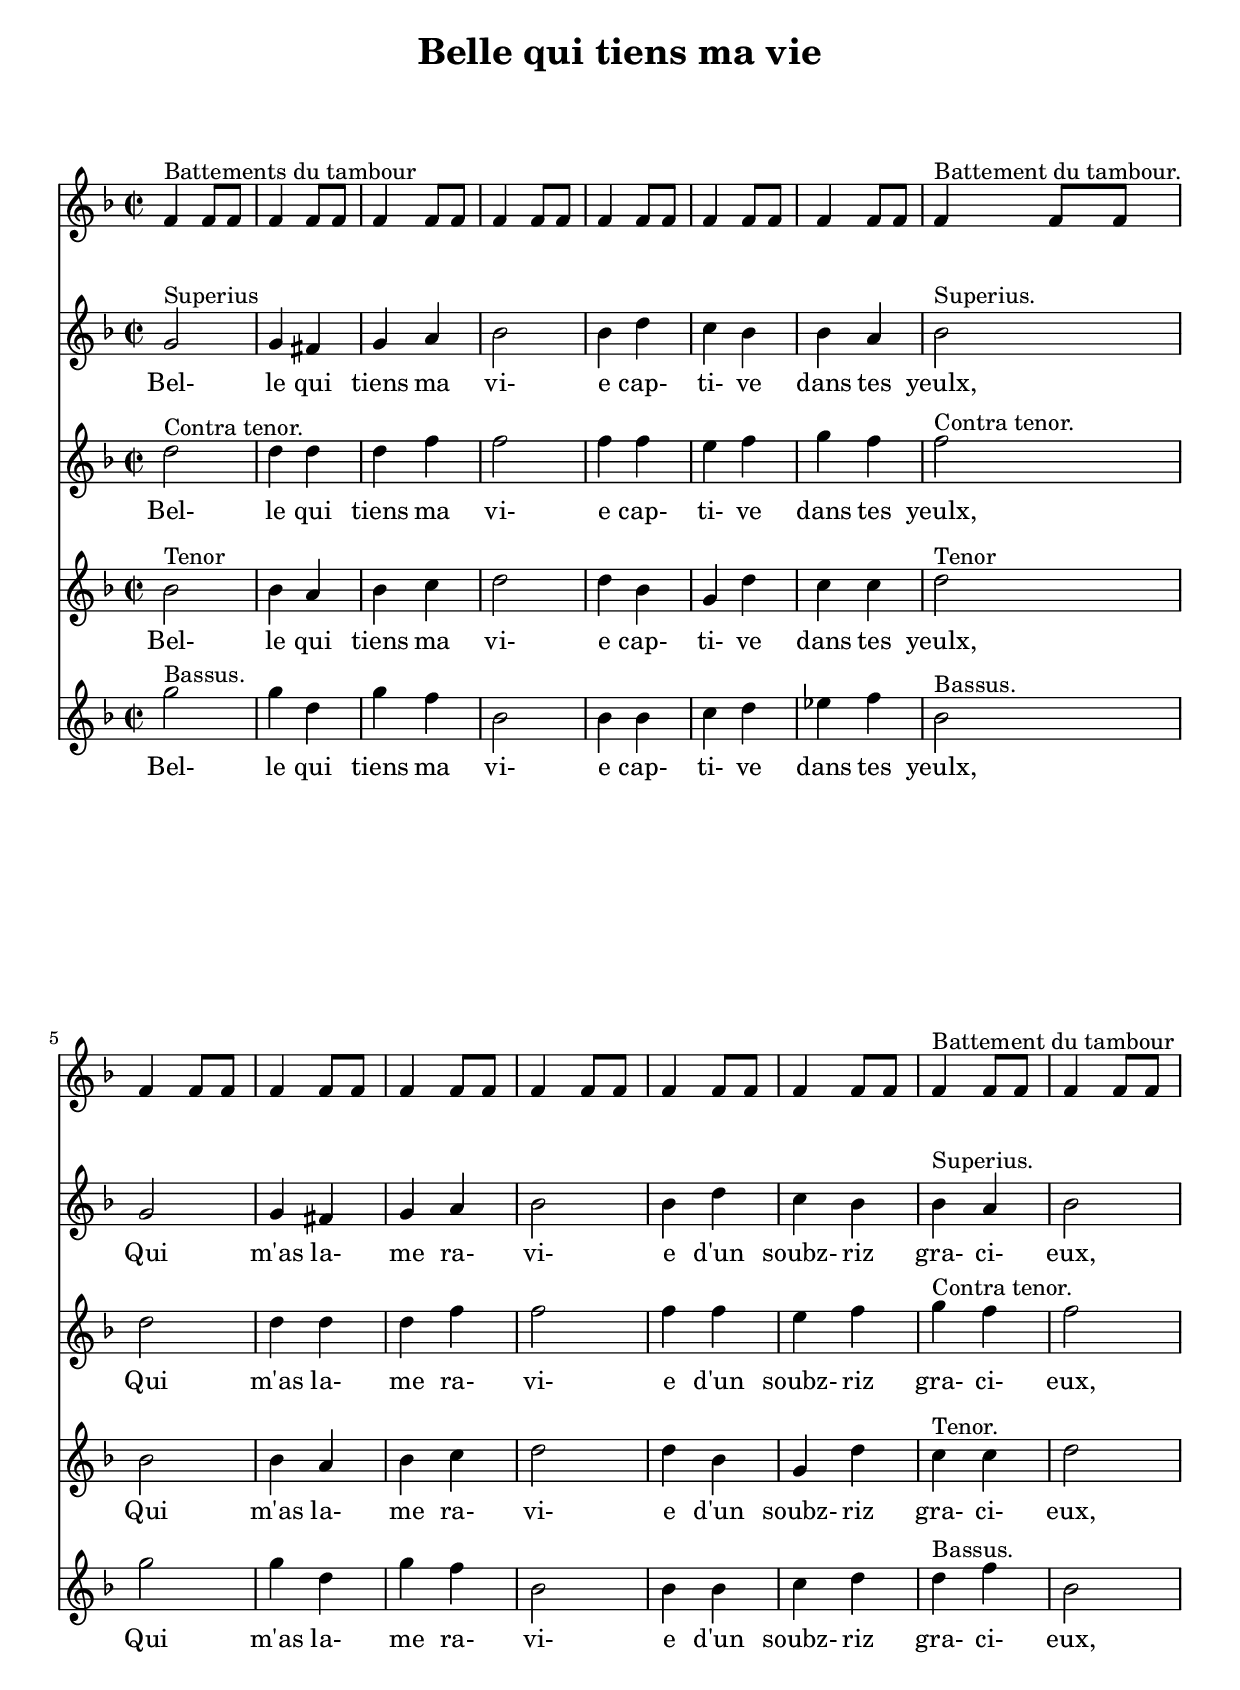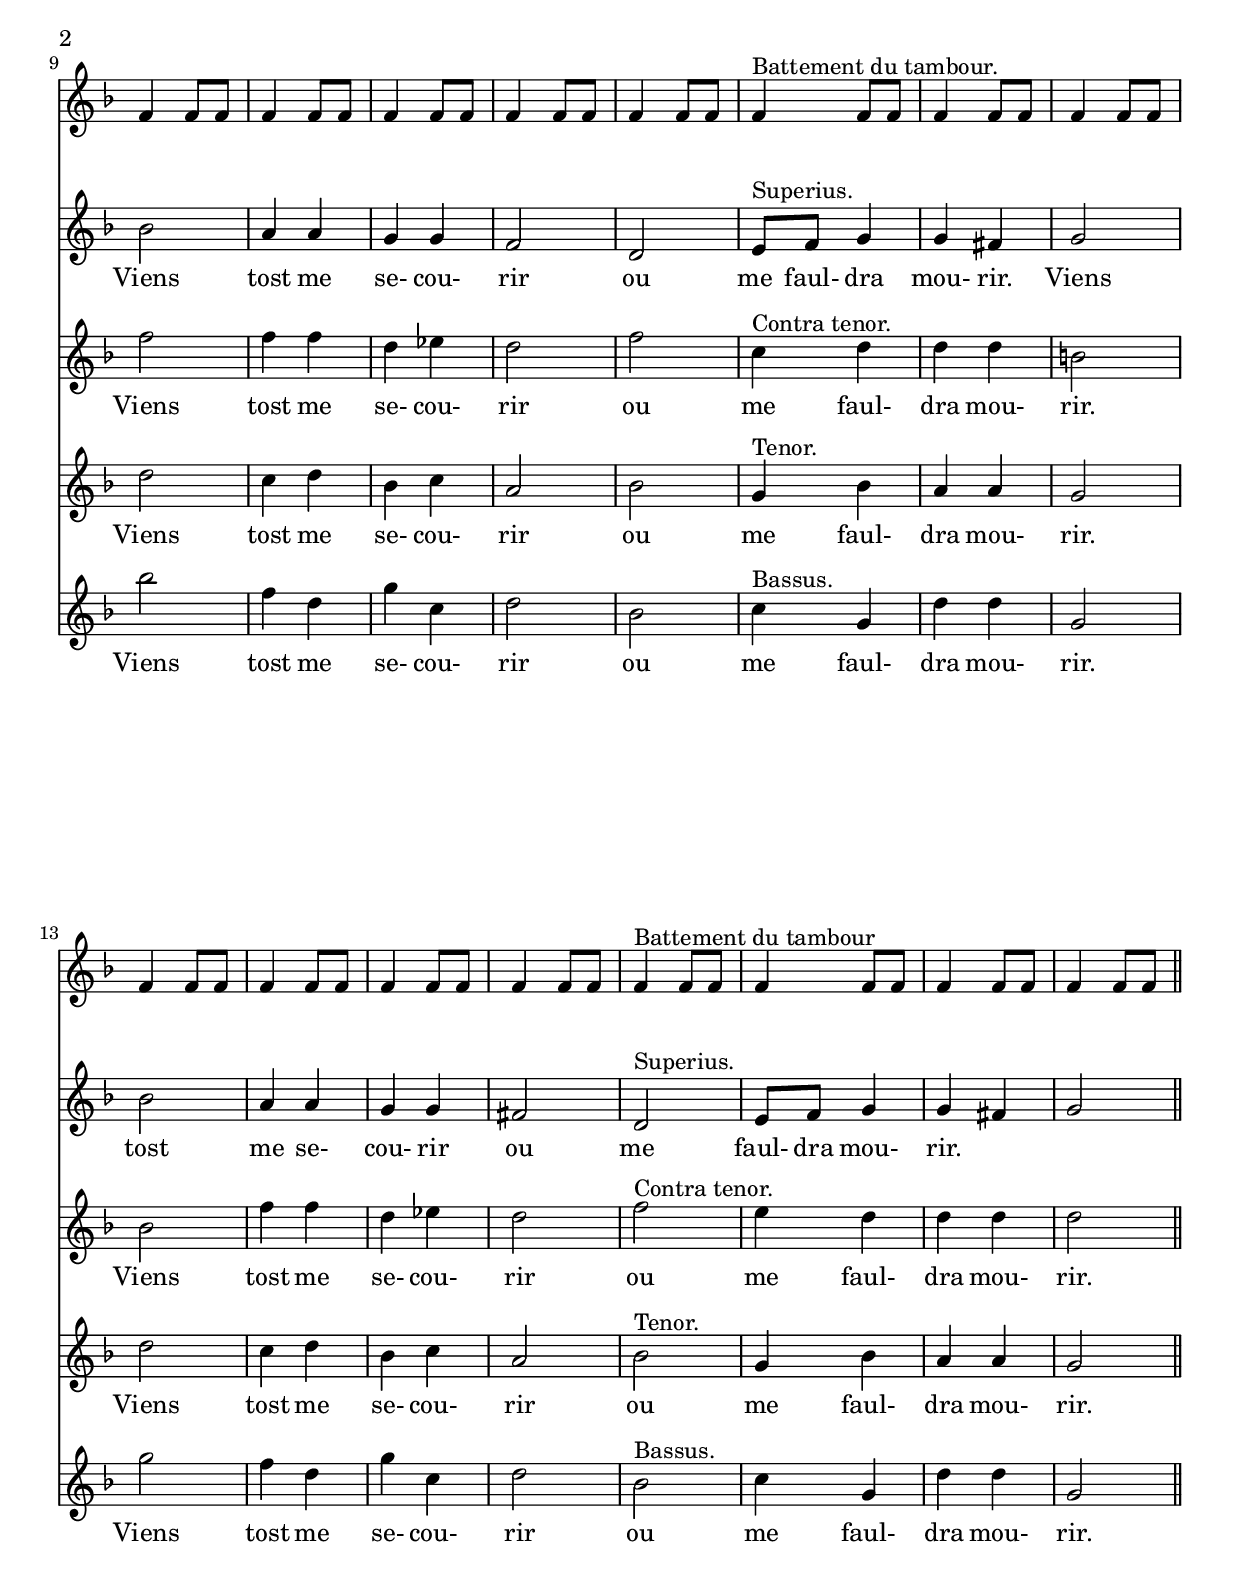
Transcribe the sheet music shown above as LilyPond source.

\version "2.7.40"
\header {
	crossRefNumber = "1"
	footnotes = ""
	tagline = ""
	title = "Belle qui tiens ma vie"
}
wordsCVA = \lyricmode {
Bel- le qui tiens ma vi- e cap- ti- ve dans tes 
yeulx, Qui m'as la- me ra- vi- e d'un soubz- riz  
gra- ci- eux, Viens tost me se- cou- rir ou  
me_  faul- dra mou- rir. Viens tost me se- cou- rir  
ou me_  faul- dra mou- rir.  
}
wordsDVA = \lyricmode {
Bel- le qui tiens ma vi- e cap- ti- ve dans tes 
yeulx, Qui m'as la- me ra- vi- e d'un soubz- riz  
gra- ci- eux, Viens tost me se- cou- rir ou  
me faul- dra mou- rir. Viens tost me se- cou- rir  ou me faul- dra mou- rir.  
}
wordsEVA = \lyricmode {
Bel- le qui tiens ma vi- e cap- ti- ve dans tes 
yeulx, Qui m'as la- me ra- vi- e d'un soubz- riz  
gra- ci- eux, Viens tost me se- cou- rir ou  
me faul- dra mou- rir. Viens tost me se- cou- rir  ou me faul- dra mou- rir.  
}
wordsFVA = \lyricmode {
Bel- le qui tiens ma vi- e cap- ti- ve dans tes 
yeulx, Qui m'as la- me ra- vi- e d'un soubz- riz  
gra- ci- eux, Viens tost me se- cou- rir ou  
me faul- dra mou- rir. Viens tost me se- cou- rir  ou me faul- dra mou- rir.  
}
voiceB =  {
\set Score.defaultBarType = ""

    f'4 ^"Battements du tambour"   f'8    f'8    \bar "|"   f'4    f'8    f'8   
 \bar "|"   f'4    f'8    f'8    \bar "|"   f'4    f'8    f'8    \bar "|"   f'4 
   f'8    f'8    \bar "|"   f'4    f'8    f'8    \bar "|"   f'4      f'8    f'8 
   \bar "|"       f'4 ^"Battement du tambour."   f'8    f'8    \bar "|"   f'4   
 f'8    f'8    \bar "|"   f'4    f'8    f'8    \bar "|"   f'4    f'8    f'8    
\bar "|"   f'4    f'8    f'8    \bar "|"   f'4    f'8    f'8    \bar "|"   f'4  
    f'8    f'8    \bar "|"       f'4 ^"Battement du tambour"   f'8    f'8    
\bar "|"   f'4    f'8    f'8    \bar "|"   f'4    f'8    f'8    \bar "|"   f'4  
  f'8    f'8    \bar "|"   f'4    f'8    f'8    \bar "|"   f'4    f'8    f'8    
\bar "|"   f'4    f'8    f'8    \bar "|"       f'4 ^"Battement du tambour."   
f'8    f'8    \bar "|"   f'4    f'8    f'8    \bar "|"   f'4    f'8    f'8    
\bar "|"   f'4    f'8    f'8    \bar "|"   f'4    f'8    f'8    \bar "|"   f'4  
  f'8    f'8    \bar "|"   f'4      f'8    f'8    \bar "|"       f'4 
^"Battement du tambour"   f'8    f'8    \bar "|"   f'4    f'8    f'8    
\bar "|"   f'4    f'8    f'8    \bar "|"   f'4    f'8    f'8    \bar "||"   
}
voiceC =  {
\set Score.defaultBarType = ""

    g'2 ^"Superius"   \bar "|"   g'4    fis'4    \bar "|"   g'4    a'4    
\bar "|"   bes'2    \bar "|"   bes'4    d''4    \bar "|"   c''4    bes'4    
\bar "|"   bes'4    a'4    \bar "|"       bes'2 ^"Superius."   \bar "|"   g'2   
 \bar "|"   g'4    fis'4    \bar "|"   g'4    a'4    \bar "|"   bes'2    
\bar "|"   bes'4    d''4    \bar "|"   c''4    bes'4    \bar "|"       bes'4 
^"Superius."   a'4    \bar "|"   bes'2    \bar "|"   bes'2    \bar "|"   a'4    
a'4    \bar "|"   g'4    g'4    \bar "|"   f'2    \bar "|"   d'2    \bar "|"    
   e'8 ^"Superius."   f'8    g'4    \bar "|"   g'4    fis'4    \bar "|"   g'2   
 \bar "|"   bes'2    \bar "|"   a'4    a'4    \bar "|"   g'4    g'4    \bar "|" 
  fis'2    \bar "|"       d'2 ^"Superius."   \bar "|"   e'8    f'8    g'4    
\bar "|"   g'4    fis'4    \bar "|"   g'2    \bar "||"   
}
voiceD =  {
\set Score.defaultBarType = ""

    d''2 ^"Contra tenor."   \bar "|"   d''4    d''4    \bar "|"   d''4    f''4  
  \bar "|"   f''2    \bar "|"   f''4    f''4    \bar "|"   e''4    f''4    
\bar "|"   g''4    f''4    \bar "|"       f''2 ^"Contra tenor."   \bar "|"   
d''2    \bar "|"   d''4    d''4    \bar "|"   d''4    f''4    \bar "|"   f''2   
 \bar "|"   f''4    f''4    \bar "|"   e''4    f''4    \bar "|"       g''4 
^"Contra tenor."   f''4    \bar "|"   f''2    \bar "|"   f''2    \bar "|"   
f''4    f''4    \bar "|"   d''4    ees''4    \bar "|"   d''2    \bar "|"   f''2 
   \bar "|"       c''4 ^"Contra tenor."   d''4    \bar "|"   d''4    d''4    
\bar "|"   b'2    \bar "|"   bes'2    \bar "|"   f''4    f''4    \bar "|"   
d''4    ees''4    \bar "|"   d''2    \bar "|"       f''2 ^"Contra tenor."   
\bar "|"   e''4    d''4    \bar "|"   d''4    d''4    \bar "|"   d''2    
\bar "||"   
}
voiceE =  {
\set Score.defaultBarType = ""

    bes'2 ^"Tenor"   \bar "|"   bes'4    a'4    \bar "|"   bes'4    c''4    
\bar "|"   d''2    \bar "|"   d''4    bes'4    \bar "|"   g'4    d''4    
\bar "|"   c''4    c''4    \bar "|"       d''2 ^"Tenor"   \bar "|"   bes'2    
\bar "|"   bes'4    a'4    \bar "|"   bes'4    c''4    \bar "|"   d''2    
\bar "|"   d''4    bes'4    \bar "|"   g'4    d''4    \bar "|"       c''4 
^"Tenor."   c''4    \bar "|"   d''2    \bar "|"   d''2    \bar "|"   c''4    
d''4    \bar "|"   bes'4    c''4    \bar "|"   a'2    \bar "|"   bes'2    
\bar "|"       g'4 ^"Tenor."   bes'4    \bar "|"   a'4    a'4    \bar "|"   g'2 
   \bar "|"   d''2    \bar "|"   c''4    d''4    \bar "|"   bes'4    c''4    
\bar "|"   a'2    \bar "|"       bes'2 ^"Tenor."   \bar "|"   g'4    bes'4    
\bar "|"   a'4    a'4    \bar "|"   g'2    \bar "||"   
}
voiceF =  {
\set Score.defaultBarType = ""

    g''2 ^"Bassus."   \bar "|"   g''4    d''4    \bar "|"   g''4    f''4    
\bar "|"   bes'2    \bar "|"   bes'4    bes'4    \bar "|"   c''4    d''4    
\bar "|"   ees''4    f''4    \bar "|"       bes'2 ^"Bassus."   \bar "|"   g''2  
  \bar "|"   g''4    d''4    \bar "|"   g''4    f''4    \bar "|"   bes'2    
\bar "|"   bes'4    bes'4    \bar "|"   c''4    d''4    \bar "|"       d''4 
^"Bassus."   f''4    \bar "|"   bes'2    \bar "|"   bes''2    \bar "|"   f''4   
 d''4    \bar "|"   g''4    c''4    \bar "|"   d''2    \bar "|"   bes'2    
\bar "|"       c''4 ^"Bassus."   g'4    \bar "|"   d''4    d''4    \bar "|"   
g'2    \bar "|"   g''2    \bar "|"   f''4    d''4    \bar "|"   g''4    c''4    
\bar "|"   d''2    \bar "|"       bes'2 ^"Bassus."   \bar "|"   c''4    g'4    
\bar "|"   d''4    d''4    \bar "|"   g'2    \bar "||"   
}
voicedefault =  {
\set Score.defaultBarType = ""

\override Staff.TimeSignature #'style = #'C
 \time 2/2 \key f \major 
}

\score{
    <<

	\context Staff="1"
	{
	    \voicedefault
	    \voiceB 
	}

	\context Staff="2"
	{
	    \voicedefault
	    \voiceC 
	}

	\addlyrics {
 \wordsCVA } 
	\context Staff="3"
	{
	    \voicedefault
	    \voiceD 
	}

	\addlyrics {
 \wordsDVA } 
	\context Staff="4"
	{
	    \voicedefault
	    \voiceE 
	}

	\addlyrics {
 \wordsEVA } 
	\context Staff="5"
	{
	    \voicedefault
	    \voiceF 
	}

	\addlyrics {
 \wordsFVA } 
    >>
	\layout { indent = 0.0\cm 
	}
	\midi { \tempo 2=100 }
}
